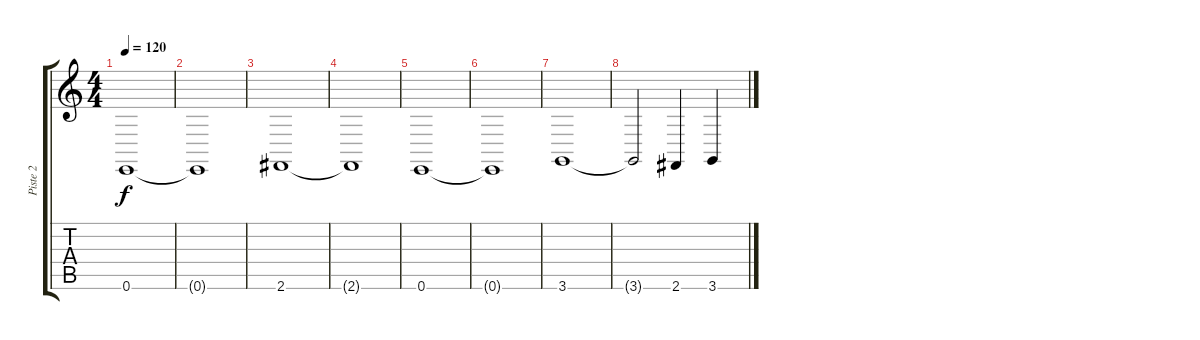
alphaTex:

\track ("Piste 2" "Piste 2") {instrument stringensemble1}
\staff {score tabs}
\tuning (E4 B3 G3 D3 A2 E2) {hide}
\ts (4 4)
\tempo 120
\clef g2
\ks c
0.6.1{dy f} |
0.6{t}.1 |
2.6.1 |
2.6{t}.1 |
0.6.1 |
0.6{t}.1 |
3.6.1 |
3.6{t}.2 2.6.4 3.6.4
